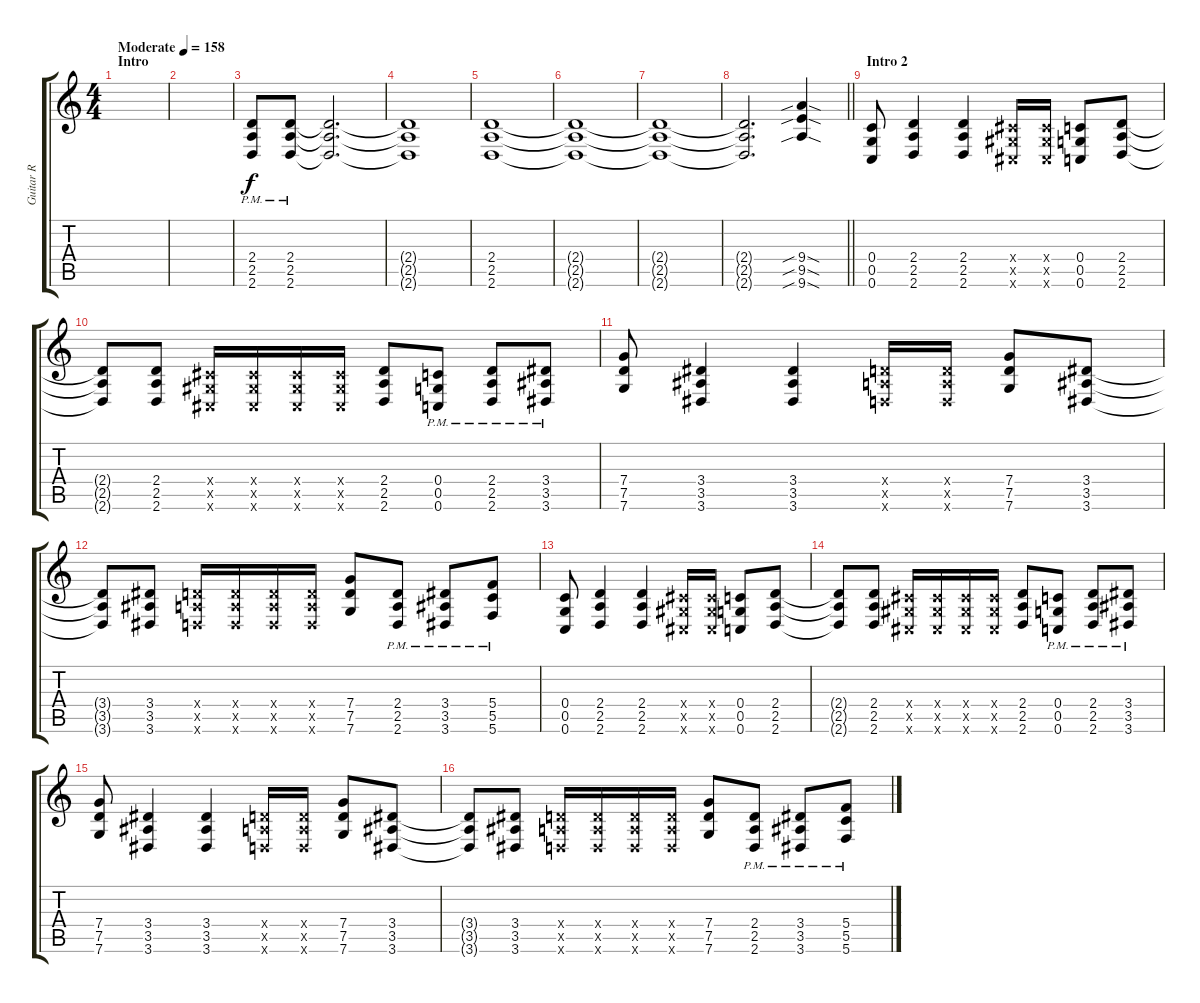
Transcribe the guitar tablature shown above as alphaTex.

\track ("Guitar R" "Guitar R") {instrument overdrivenguitar}
\staff {score tabs}
\tuning (D4 A3 F3 C3 G2 C2) {hide}
\ts (4 4)
\section ("" "Intro")
\tempo (158 "Moderate")
\clef g2
\ks c
|
|
(2.4{pm} 2.5{pm} 2.6{pm}).8 (2.4{pm} 2.5{pm} 2.6{pm}).8 (2.4{t} 2.5{t} 2.6{t}).2{d} |
(2.4{t} 2.5{t} 2.6{t}).1 |
(2.4 2.5 2.6).1 |
(2.4{t} 2.5{t} 2.6{t}).1 |
(2.4{t} 2.5{t} 2.6{t}).1 |
\barLineRight lightlight
(2.4{t} 2.5{t} 2.6{t}).2{d} (9.4{sib sod} 9.5{sib sod} 9.6{sib sod}).4 |
\section ("" "Intro 2")
(0.4 0.5 0.6).8 (2.4 2.5 2.6).4 (2.4 2.5 2.6).4 (1.4{x} 1.5{x} 1.6{x}).16 (1.4{x} 1.5{x} 1.6{x}).16 (0.4 0.5 0.6).8 (2.4 2.5 2.6).8 |
(2.4{t} 2.5{t} 2.6{t}).8 (2.4 2.5 2.6).8 (1.4{x} 1.5{x} 1.6{x}).16 (1.4{x} 1.5{x} 1.6{x}).16 (1.4{x} 1.5{x} 1.6{x}).16 (1.4{x} 1.5{x} 1.6{x}).16 (2.4 2.5 2.6).8 (0.4{pm} 0.5{pm} 0.6{pm}).8 (2.4{pm} 2.5{pm} 2.6{pm}).8 (3.4{pm} 3.5{pm} 3.6{pm}).8 |
(7.4 7.5 7.6).8 (3.4 3.5 3.6).4 (3.4 3.5 3.6).4 (2.4{x} 2.5{x} 2.6{x}).16 (2.4{x} 2.5{x} 2.6{x}).16 (7.4 7.5 7.6).8 (3.4 3.5 3.6).8 |
(3.4{t} 3.5{t} 3.6{t}).8 (3.4 3.5 3.6).8 (2.4{x} 2.5{x} 2.6{x}).16 (2.4{x} 2.5{x} 2.6{x}).16 (2.4{x} 2.5{x} 2.6{x}).16 (2.4{x} 2.5{x} 2.6{x}).16 (7.4 7.5 7.6).8 (2.4{pm} 2.5{pm} 2.6{pm}).8 (3.4{pm} 3.5{pm} 3.6{pm}).8 (5.4{pm} 5.5{pm} 5.6{pm}).8 |
(0.4 0.5 0.6).8 (2.4 2.5 2.6).4 (2.4 2.5 2.6).4 (1.4{x} 1.5{x} 1.6{x}).16 (1.4{x} 1.5{x} 1.6{x}).16 (0.4 0.5 0.6).8 (2.4 2.5 2.6).8 |
(2.4{t} 2.5{t} 2.6{t}).8 (2.4 2.5 2.6).8 (1.4{x} 1.5{x} 1.6{x}).16 (1.4{x} 1.5{x} 1.6{x}).16 (1.4{x} 1.5{x} 1.6{x}).16 (1.4{x} 1.5{x} 1.6{x}).16 (2.4 2.5 2.6).8 (0.4{pm} 0.5{pm} 0.6{pm}).8 (2.4{pm} 2.5{pm} 2.6{pm}).8 (3.4{pm} 3.5{pm} 3.6{pm}).8 |
(7.4 7.5 7.6).8 (3.4 3.5 3.6).4 (3.4 3.5 3.6).4 (2.4{x} 2.5{x} 2.6{x}).16 (2.4{x} 2.5{x} 2.6{x}).16 (7.4 7.5 7.6).8 (3.4 3.5 3.6).8 |
(3.4{t} 3.5{t} 3.6{t}).8 (3.4 3.5 3.6).8 (2.4{x} 2.5{x} 2.6{x}).16 (2.4{x} 2.5{x} 2.6{x}).16 (2.4{x} 2.5{x} 2.6{x}).16 (2.4{x} 2.5{x} 2.6{x}).16 (7.4 7.5 7.6).8 (2.4{pm} 2.5{pm} 2.6{pm}).8 (3.4{pm} 3.5{pm} 3.6{pm}).8 (5.4{pm} 5.5{pm} 5.6{pm}).8
